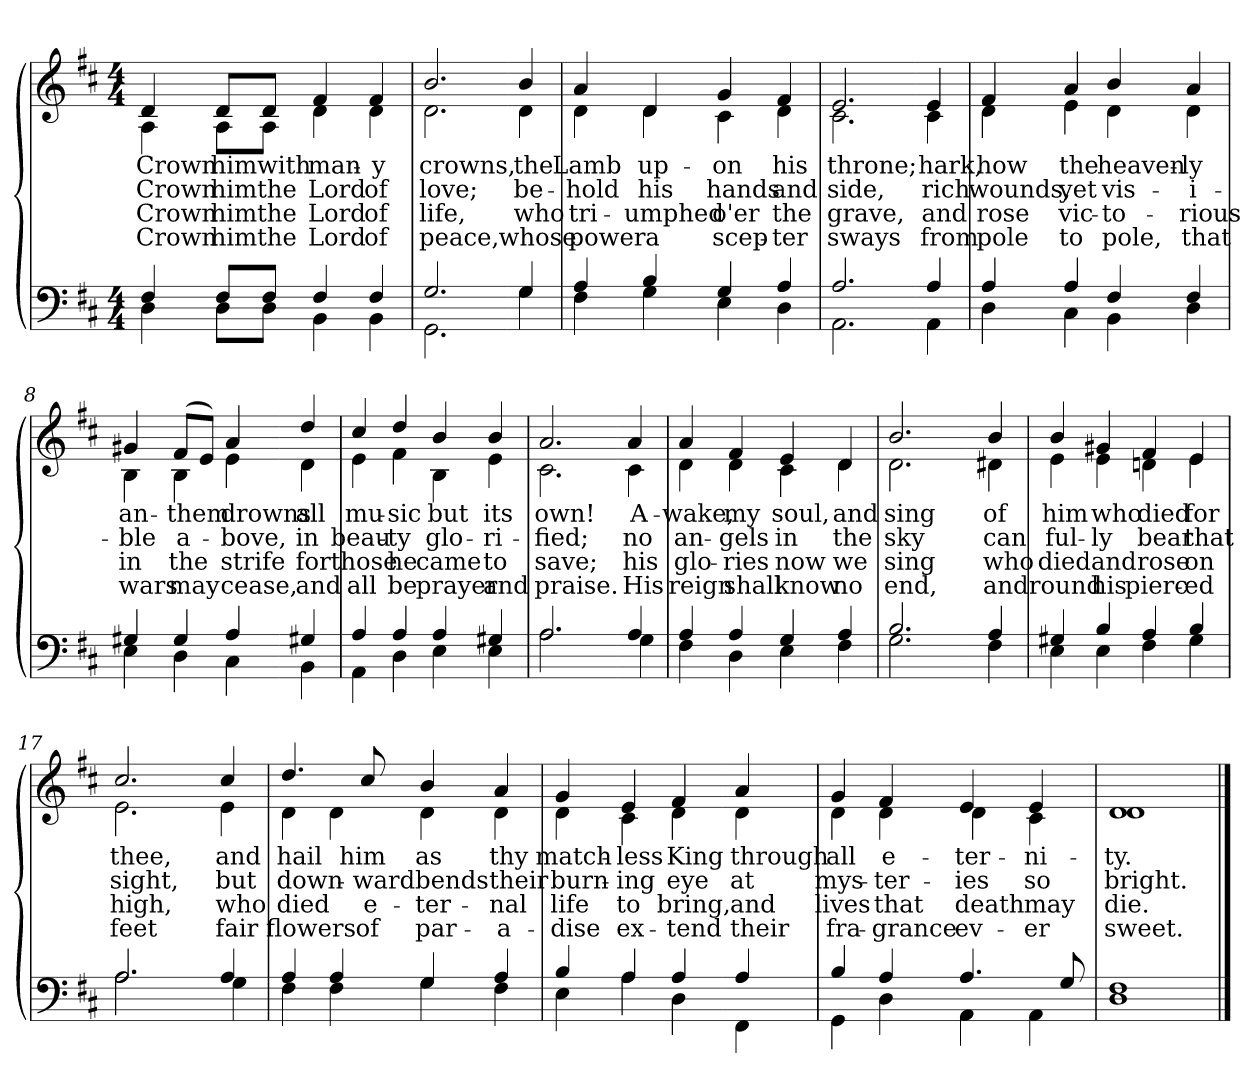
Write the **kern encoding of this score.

**kern	**kern	**text	**text	**text	**text
*part2	*part1	*part1	*part1	*part1	*part1
*staff2	*staff1	*staff1	*staff1	*staff1	*staff1
*clefF4	*clefG2	*	*	*	*
*k[f#c#]	*k[f#c#]	*	*	*	*
*M4/4	*M4/4	*	*	*	*
=1	=1	=1	=1	=1	=1
*^	*	*	*	*	*
!	!	!LO:TX:b:i:t=Verse	!	!	!	!
!	!	!	!LO:LY:b	!LO:LY:b	!LO:LY:b	!LO:LY:b
*	*	*^	*	*	*	*
4F#/	4D\	4d/	4A\	Crown	Crown	Crown	Crown
!	!	!	!	!LO:LY:b	!LO:LY:b	!LO:LY:b	!LO:LY:b
8F#/L	8D\L	8d/L	8A\L	him	him	him	him
!	!	!	!	!LO:LY:b	!LO:LY:b	!LO:LY:b	!LO:LY:b
8F#/J	8D\J	8d/J	8A\J	with	the	the	the
!	!	!	!	!LO:LY:b	!LO:LY:b	!LO:LY:b	!LO:LY:b
4F#/	4BB\	4f#/	4d\	man-	Lord	Lord	Lord
!	!	!	!	!LO:LY:b	!LO:LY:b	!LO:LY:b	!LO:LY:b
4F#/	4BB\	4f#/	4d\	-y	of	of	of
=2	=2	=2	=2	=2	=2	=2	=2
!	!	!	!	!LO:LY:b	!LO:LY:b	!LO:LY:b	!LO:LY:b
2.G/	2.GG\	2.b/	2.d\	crowns,	love;	life,	peace,
!!LO:LB:g=z	!!
=3-	=3-	=3-	=3-	=3-	=3-	=3-	=3-
!	!	!	!	!LO:LY:b	!LO:LY:b	!LO:LY:b	!LO:LY:b
4G/	4G\	4b/	4d\	the	be-	who	whose
=4	=4	=4	=4	=4	=4	=4	=4
!	!	!	!	!LO:LY:b	!LO:LY:b	!LO:LY:b	!LO:LY:b
4A/	4F#\	4a/	4d\	Lamb	-hold	tri-	power
!	!	!	!	!LO:LY:b	!LO:LY:b	!LO:LY:b	!LO:LY:b
4B/	4G\	4d/	4d\	up-	his	-umphed	a
!	!	!	!	!LO:LY:b	!LO:LY:b	!LO:LY:b	!LO:LY:b
4G/	4E\	4g/	4c#\	-on	hands	o'er	scep-
!	!	!	!	!LO:LY:b	!LO:LY:b	!LO:LY:b	!LO:LY:b
4A/	4D\	4f#/	4d\	his	and	the	-ter
=5	=5	=5	=5	=5	=5	=5	=5
!	!	!	!	!LO:LY:b	!LO:LY:b	!LO:LY:b	!LO:LY:b
2.A/	2.AA\	2.e/	2.c#\	throne;	side,	grave,	sways
!!LO:LB:g=z	!!
=6-	=6-	=6-	=6-	=6-	=6-	=6-	=6-
!	!	!	!	!LO:LY:b	!LO:LY:b	!LO:LY:b	!LO:LY:b
4A/	4AA\	4e/	4c#\	hark,	rich	and	from
=7	=7	=7	=7	=7	=7	=7	=7
!	!	!	!	!LO:LY:b	!LO:LY:b	!LO:LY:b	!LO:LY:b
4A/	4D\	4f#/	4d\	how	wounds,	rose	pole
!	!	!	!	!LO:LY:b	!LO:LY:b	!LO:LY:b	!LO:LY:b
4A/	4C#\	4a/	4e\	the	yet	vic-	to
!	!	!	!	!LO:LY:b	!LO:LY:b	!LO:LY:b	!LO:LY:b
4F#/	4BB\	4b/	4d\	heaven-	vis-	-to-	pole,
!	!	!	!	!LO:LY:b	!LO:LY:b	!LO:LY:b	!LO:LY:b
4F#/	4D\	4a/	4d\	-ly	-i-	-rious	that
=8	=8	=8	=8	=8	=8	=8	=8
!	!	!	!	!LO:LY:b	!LO:LY:b	!LO:LY:b	!LO:LY:b
4G#X/	4E\	4g#X/	4B\	an-	-ble	in	wars
!	!	!	!	!LO:LY:b	!LO:LY:b	!LO:LY:b	!LO:LY:b
4G#/	4D\	(>8f#/L	4B\	-them	a-	the	may
.	.	8e/J)	.	.	.	.	.
!	!	!	!	!LO:LY:b	!LO:LY:b	!LO:LY:b	!LO:LY:b
4A/	4C#\	4a/	4e\	drowns	-bove,	strife	cease,
!!LO:LB:g=z	!!
=9-	=9-	=9-	=9-	=9-	=9-	=9-	=9-
!	!	!	!	!LO:LY:b	!LO:LY:b	!LO:LY:b	!LO:LY:b
4G#X/	4BB\	4dd/	4d\	all	in	for	and
=10	=10	=10	=10	=10	=10	=10	=10
!	!	!	!	!LO:LY:b	!LO:LY:b	!LO:LY:b	!LO:LY:b
4A/	4AA\	4cc#/	4e\	mu-	beau-	those	all
!	!	!	!	!LO:LY:b	!LO:LY:b	!LO:LY:b	!LO:LY:b
4A/	4D\	4dd/	4f#\	-sic	-ty	he	be
!	!	!	!	!LO:LY:b	!LO:LY:b	!LO:LY:b	!LO:LY:b
4A/	4E\	4b/	4B\	but	glo-	came	prayer
!	!	!	!	!LO:LY:b	!LO:LY:b	!LO:LY:b	!LO:LY:b
4G#X/	4E\	4b/	4e\	its	-ri-	to	and
=11	=11	=11	=11	=11	=11	=11	=11
!	!	!	!	!LO:LY:b	!LO:LY:b	!LO:LY:b	!LO:LY:b
2.A/	2.A\	2.a/	2.c#\	own!	-fied;	save;	praise.
!!LO:LB:g=z	!!
=12-	=12-	=12-	=12-	=12-	=12-	=12-	=12-
!	!	!	!	!LO:LY:b	!LO:LY:b	!LO:LY:b	!LO:LY:b
4A/	4G\	4a/	4c#\	A-	no	his	His
=13	=13	=13	=13	=13	=13	=13	=13
!	!	!	!	!LO:LY:b	!LO:LY:b	!LO:LY:b	!LO:LY:b
4A/	4F#\	4a/	4d\	-wake,	an-	glo-	reign
!	!	!	!	!LO:LY:b	!LO:LY:b	!LO:LY:b	!LO:LY:b
4A/	4D\	4f#/	4d\	my	-gels	-ries	shall
!	!	!	!	!LO:LY:b	!LO:LY:b	!LO:LY:b	!LO:LY:b
4G/	4E\	4e/	4c#\	soul,	in	now	know
!	!	!	!	!LO:LY:b	!LO:LY:b	!LO:LY:b	!LO:LY:b
4A/	4F#\	4d/	4d\	and	the	we	no
=14	=14	=14	=14	=14	=14	=14	=14
!	!	!	!	!LO:LY:b	!LO:LY:b	!LO:LY:b	!LO:LY:b
2.B/	2.G\	2.b/	2.d\	sing	sky	sing	end,
!!LO:LB:g=z	!!
=15-	=15-	=15-	=15-	=15-	=15-	=15-	=15-
!	!	!	!	!LO:LY:b	!LO:LY:b	!LO:LY:b	!LO:LY:b
4A/	4F#\	4b/	4d#X\	of	can	who	and
=16	=16	=16	=16	=16	=16	=16	=16
!	!	!	!	!LO:LY:b	!LO:LY:b	!LO:LY:b	!LO:LY:b
4G#X/	4E\	4b/	4e\	him	ful-	died	round
!	!	!	!	!LO:LY:b	!LO:LY:b	!LO:LY:b	!LO:LY:b
4B/	4E\	4g#X/	4e\	who	-ly	and	his
!	!	!	!	!LO:LY:b	!LO:LY:b	!LO:LY:b	!LO:LY:b
4A/	4F#\	4f#/	4dni\	died	bear	rose	pierc-
!	!	!	!	!LO:LY:b	!LO:LY:b	!LO:LY:b	!LO:LY:b
4B/	4G#i\	4e/	4e\	for	that	on	-ed
=17	=17	=17	=17	=17	=17	=17	=17
!	!	!	!	!LO:LY:b	!LO:LY:b	!LO:LY:b	!LO:LY:b
2.A/	2.A\	2.cc#/	2.e\	thee,	sight,	high,	feet
!!LO:LB:g=z	!!
=18-	=18-	=18-	=18-	=18-	=18-	=18-	=18-
!	!	!	!	!LO:LY:b	!LO:LY:b	!LO:LY:b	!LO:LY:b
4A/	4G\	4cc#/	4e\	and	but	who	fair
=19	=19	=19	=19	=19	=19	=19	=19
!	!	!	!	!LO:LY:b	!LO:LY:b	!LO:LY:b	!LO:LY:b
4A/	4F#\	4.dd/	4d\	hail	down-	died	flowers
4A/	4F#\	.	4d\	.	.	.	.
!	!	!	!	!LO:LY:b	!LO:LY:b	!LO:LY:b	!LO:LY:b
.	.	8cc#/	.	him	-ward	e-	of
!	!	!	!	!LO:LY:b	!LO:LY:b	!LO:LY:b	!LO:LY:b
4G/	4G\	4b/	4d\	as	bends	-ter-	par-
!	!	!	!	!LO:LY:b	!LO:LY:b	!LO:LY:b	!LO:LY:b
4A/	4F#\	4a/	4d\	thy	their	-nal	-a-
=20	=20	=20	=20	=20	=20	=20	=20
!	!	!	!	!LO:LY:b	!LO:LY:b	!LO:LY:b	!LO:LY:b
4B/	4E\	4g/	4d\	match-	burn-	life	-dise
!	!	!	!	!LO:LY:b	!LO:LY:b	!LO:LY:b	!LO:LY:b
4A/	4A\	4e/	4c#\	-less	-ing	to	ex-
!	!	!	!	!LO:LY:b	!LO:LY:b	!LO:LY:b	!LO:LY:b
4A/	4D\	4f#/	4d\	King	eye	bring,	-tend
!!LO:LB:g=z	!!
=21-	=21-	=21-	=21-	=21-	=21-	=21-	=21-
!	!	!	!	!LO:LY:b	!LO:LY:b	!LO:LY:b	!LO:LY:b
4A/	4FF#\	4a/	4d\	through	at	and	their
=22	=22	=22	=22	=22	=22	=22	=22
!	!	!	!	!LO:LY:b	!LO:LY:b	!LO:LY:b	!LO:LY:b
4B/	4GG\	4g/	4d\	all	mys-	lives	fra-
!	!	!	!	!LO:LY:b	!LO:LY:b	!LO:LY:b	!LO:LY:b
4A/	4D\	4f#/	4d\	e-	-ter-	that	-grance
!	!	!	!	!LO:LY:b	!LO:LY:b	!LO:LY:b	!LO:LY:b
4.A/	4AA\	4e/	4d\	-ter-	-ies	death	ev-
!	!	!	!	!LO:LY:b	!LO:LY:b	!LO:LY:b	!LO:LY:b
.	4AA\	4e/	4c#\	-ni-	so	may	-er
8G/	.	.	.	.	.	.	.
=23	=23	=23	=23	=23	=23	=23	=23
!	!	!	!	!LO:LY:b	!LO:LY:b	!LO:LY:b	!LO:LY:b
1F#	1D	1d	1d	-ty.	bright.	die.	sweet.
*v	*v	*	*	*	*	*	*
*	*v	*v	*	*	*	*
==	==	==	==	==	==
*-	*-	*-	*-	*-	*-
